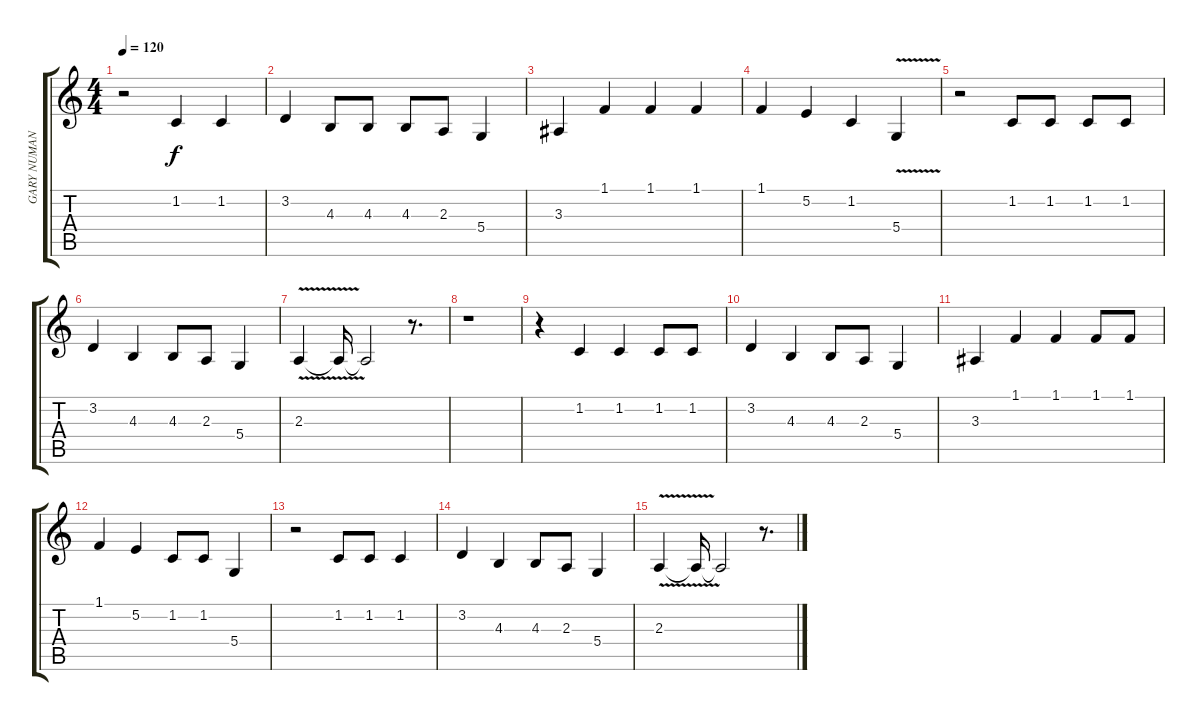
\track ("GARY NUMAN (VOCALS)" "GARY NUMAN") {instrument pad8sweep}
\staff {score tabs}
\tuning (E4 B3 G3 D3 A2 E2) {hide}
\ts (4 4)
\tempo 120
\clef g2
\ks c
r.2{dy f} 1.2.4 1.2.4 |
3.2.4 4.3.8 4.3.8 4.3.8 2.3.8 5.4.4 |
3.3.4 1.1.4 1.1.4 1.1.4 |
1.1.4 5.2.4 1.2.4 5.4{v}.4 |
r.2 1.2.8 1.2.8 1.2.8 1.2.8 |
3.2.4 4.3.4 4.3.8 2.3.8 5.4.4 |
2.3{v}.4 2.3{t}.16 2.3{t}.2 r.8{d} |
r.1 |
r.4 1.2.4 1.2.4 1.2.8 1.2.8 |
3.2.4 4.3.4 4.3.8 2.3.8 5.4.4 |
3.3.4 1.1.4 1.1.4 1.1.8 1.1.8 |
1.1.4 5.2.4 1.2.8 1.2.8 5.4.4 |
r.2 1.2.8 1.2.8 1.2.4 |
3.2.4 4.3.4 4.3.8 2.3.8 5.4.4 |
2.3{v}.4 2.3{t}.16 2.3{t}.2 r.8{d}
